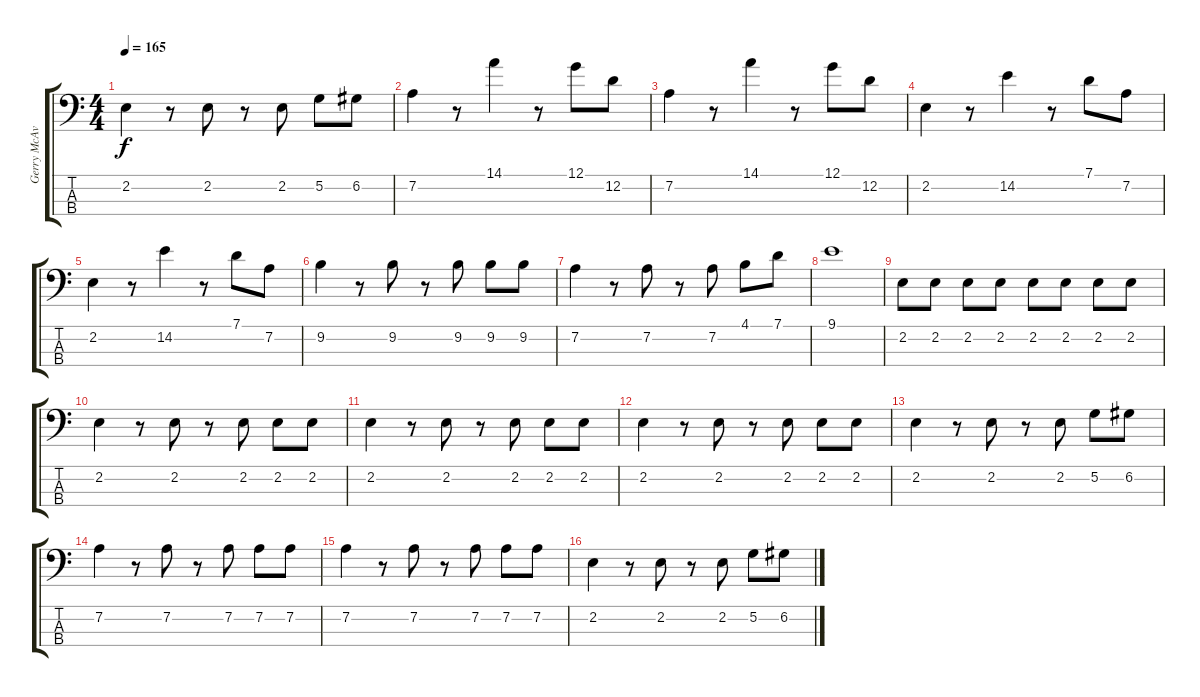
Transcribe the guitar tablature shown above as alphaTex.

\track ("Gerry McAvoy" "Gerry McAv") {instrument electricbassfinger}
\staff {score tabs}
\tuning (G2 D2 A1 E1) {hide}
\ts (4 4)
\tempo 165
\clef f4
\ks c
2.2.4{dy f} r.8 2.2.8 r.8 2.2.8 5.2.8 6.2.8 |
7.2.4 r.8 14.1.4 r.8 12.1.8 12.2.8 |
7.2.4 r.8 14.1.4 r.8 12.1.8 12.2.8 |
2.2.4 r.8 14.2.4 r.8 7.1.8 7.2.8 |
2.2.4 r.8 14.2.4 r.8 7.1.8 7.2.8 |
9.2.4 r.8 9.2.8 r.8 9.2.8 9.2.8 9.2.8 |
7.2.4 r.8 7.2.8 r.8 7.2.8 4.1.8 7.1.8 |
9.1.1 |
2.2.8 2.2.8 2.2.8 2.2.8 2.2.8 2.2.8 2.2.8 2.2.8 |
2.2.4 r.8 2.2.8 r.8 2.2.8 2.2.8 2.2.8 |
2.2.4 r.8 2.2.8 r.8 2.2.8 2.2.8 2.2.8 |
2.2.4 r.8 2.2.8 r.8 2.2.8 2.2.8 2.2.8 |
2.2.4 r.8 2.2.8 r.8 2.2.8 5.2.8 6.2.8 |
7.2.4 r.8 7.2.8 r.8 7.2.8 7.2.8 7.2.8 |
7.2.4 r.8 7.2.8 r.8 7.2.8 7.2.8 7.2.8 |
2.2.4 r.8 2.2.8 r.8 2.2.8 5.2.8 6.2.8
